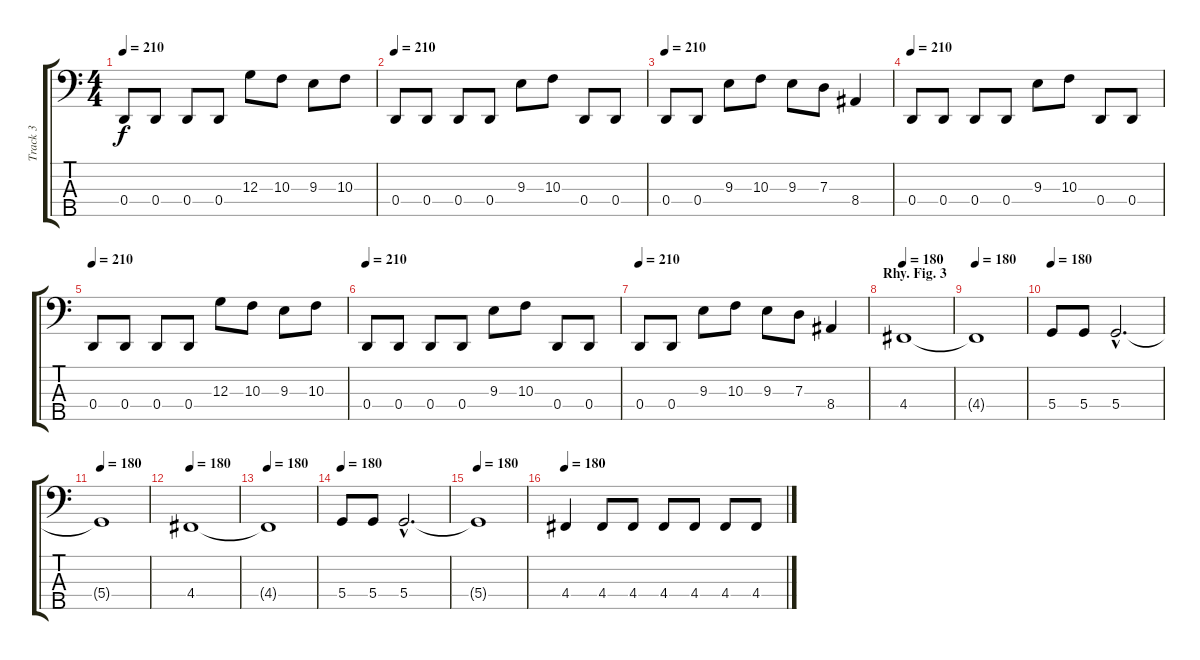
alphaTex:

\track ("Track 3" "Track 3") {instrument electricbasspick}
\staff {score tabs}
\tuning (F2 C2 G1 D1 A0) {hide}
\ts (4 4)
\tempo 210
\clef f4
\ks c
0.4.8{dy f} 0.4.8 0.4.8 0.4.8 12.3.8 10.3.8 9.3.8 10.3.8 |
\tempo 210
0.4.8 0.4.8 0.4.8 0.4.8 9.3.8 10.3.8 0.4.8 0.4.8 |
\tempo 210
0.4.8 0.4.8 9.3.8 10.3.8 9.3.8 7.3.8 8.4.4 |
\tempo 210
0.4.8 0.4.8 0.4.8 0.4.8 9.3.8 10.3.8 0.4.8 0.4.8 |
\tempo 210
0.4.8 0.4.8 0.4.8 0.4.8 12.3.8 10.3.8 9.3.8 10.3.8 |
\tempo 210
0.4.8 0.4.8 0.4.8 0.4.8 9.3.8 10.3.8 0.4.8 0.4.8 |
\tempo 210
0.4.8 0.4.8 9.3.8 10.3.8 9.3.8 7.3.8 8.4.4 |
\section ("" "Rhy. Fig. 3")
\tempo 180
4.4.1 |
\tempo 180
4.4{t}.1 |
\tempo 180
5.4.8 5.4.8 5.4{hac}.2{d} |
\tempo 180
5.4{t}.1 |
\tempo 180
4.4.1 |
\tempo 180
4.4{t}.1 |
\tempo 180
5.4.8 5.4.8 5.4{hac}.2{d} |
\tempo 180
5.4{t}.1 |
\tempo 180
4.4.4 4.4.8 4.4.8 4.4.8 4.4.8 4.4.8 4.4.8
